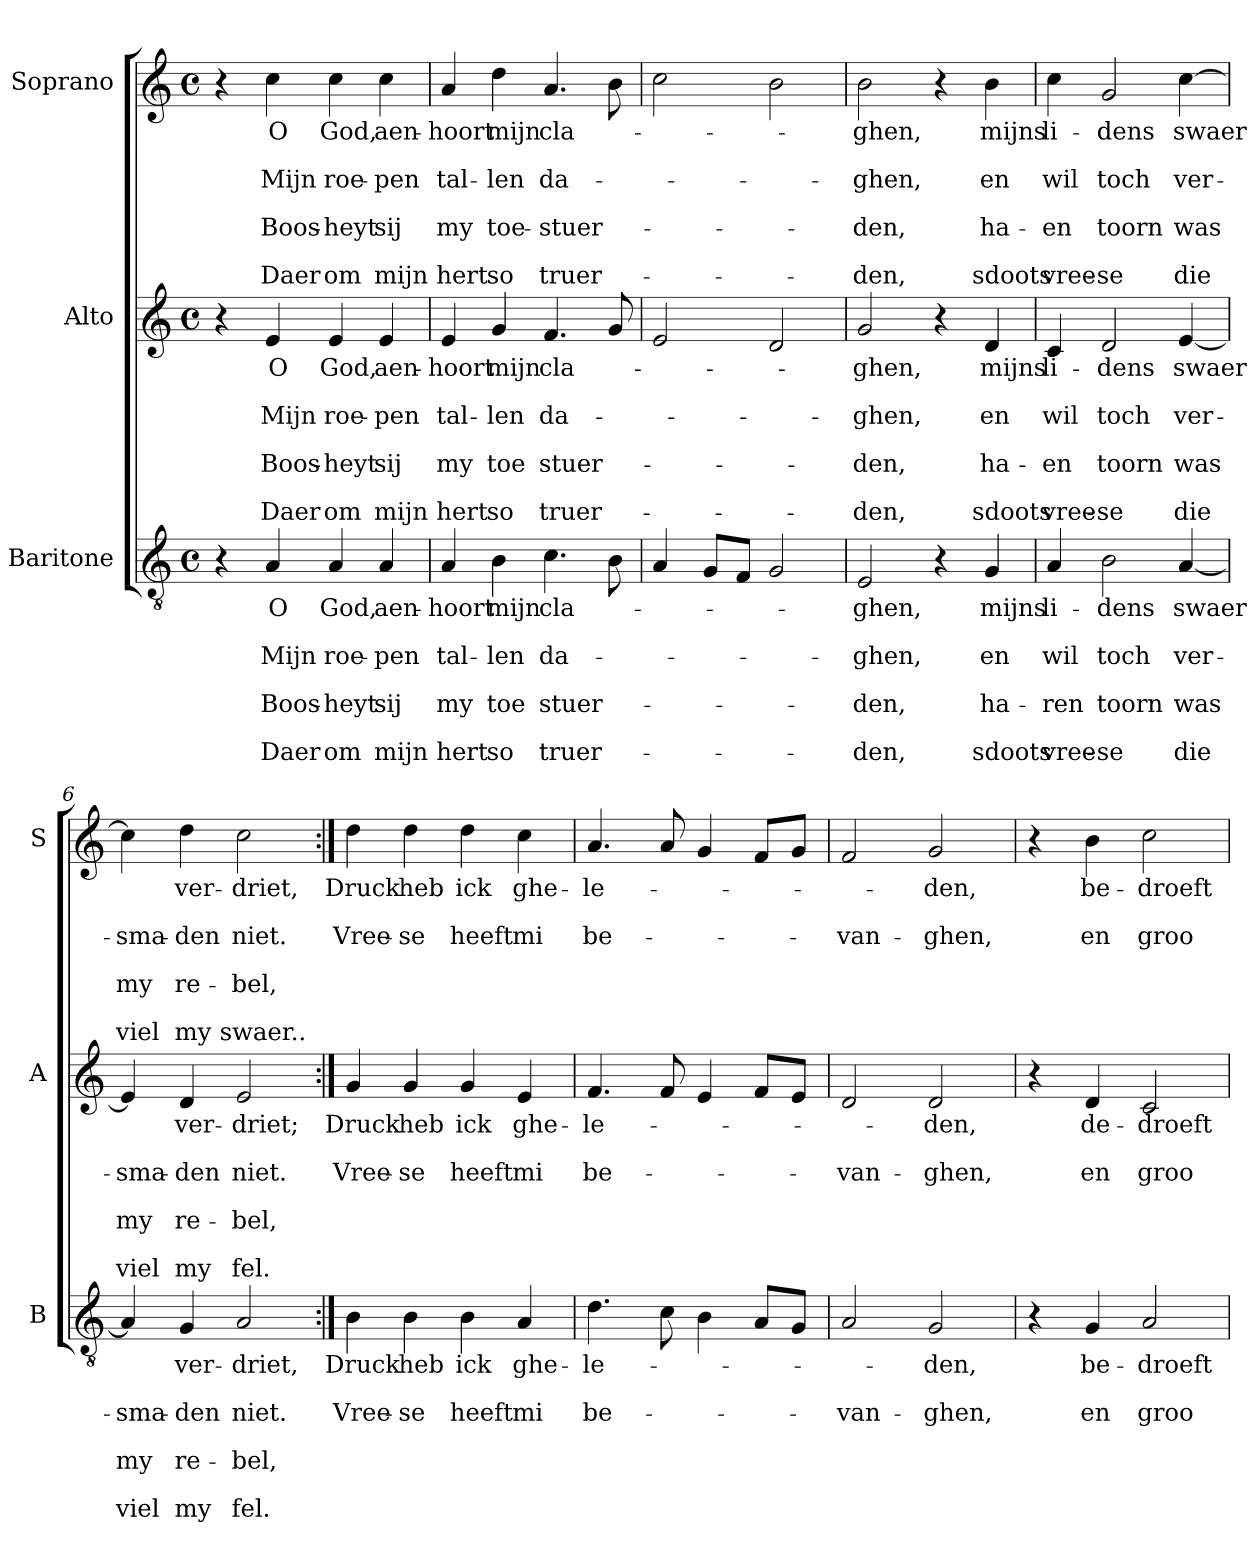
**kern	**text	**text	**text	**text	**text	**text	**text	**kern	**text	**text	**text	**text	**text	**text	**text	**kern	**text	**text	**text	**text	**text	**text	**text
*part3	*part3	*part3	*part3	*part3	*part3	*part3	*part3	*part2	*part2	*part2	*part2	*part2	*part2	*part2	*part2	*part1	*part1	*part1	*part1	*part1	*part1	*part1	*part1
*staff3	*staff3	*staff3	*staff3	*staff3	*staff3	*staff3	*staff3	*staff2	*staff2	*staff2	*staff2	*staff2	*staff2	*staff2	*staff2	*staff1	*staff1	*staff1	*staff1	*staff1	*staff1	*staff1	*staff1
*I"Baritone	*	*	*	*	*	*	*	*I"Alto	*	*	*	*	*	*	*	*I"Soprano	*	*	*	*	*	*	*
*I'B	*	*	*	*	*	*	*	*I'A	*	*	*	*	*	*	*	*I'S	*	*	*	*	*	*	*
*clefGv2	*	*	*	*	*	*	*	*clefG2	*	*	*	*	*	*	*	*clefG2	*	*	*	*	*	*	*
*k[]	*	*	*	*	*	*	*	*k[]	*	*	*	*	*	*	*	*k[]	*	*	*	*	*	*	*
*C:	*	*	*	*	*	*	*	*C:	*	*	*	*	*	*	*	*C:	*	*	*	*	*	*	*
*M4/4	*	*	*	*	*	*	*	*M4/4	*	*	*	*	*	*	*	*M4/4	*	*	*	*	*	*	*
*met(c)	*	*	*	*	*	*	*	*met(c)	*	*	*	*	*	*	*	*met(c)	*	*	*	*	*	*	*
=1	=1	=1	=1	=1	=1	=1	=1	=1	=1	=1	=1	=1	=1	=1	=1	=1	=1	=1	=1	=1	=1	=1	=1
!	!LO:LY:b	!	!	!	!LO:LY:b	!	!	!	!LO:LY:b	!	!	!	!LO:LY:b	!	!	!	!LO:LY:b	!	!	!	!LO:LY:b	!	!
4r	1)	.	.	.	2)	.	.	4r	1)	.	.	.	2)	.	.	4r	1)	.	.	.	2)	.	.
!	!LO:LY:b	!	!LO:LY:b	!	!LO:LY:b	!	!LO:LY:b	!	!LO:LY:b	!	!LO:LY:b	!	!LO:LY:b	!	!LO:LY:b	!	!LO:LY:b	!	!LO:LY:b	!	!LO:LY:b	!	!LO:LY:b
4A/	O	.	Mijn	.	Boos-	.	Daer	4e/	O	.	Mijn	.	Boos-	.	Daer	4cc\	O	.	Mijn	.	Boos-	.	Daer
!	!LO:LY:b	!	!LO:LY:b	!	!LO:LY:b	!	!LO:LY:b	!	!LO:LY:b	!	!LO:LY:b	!	!LO:LY:b	!	!LO:LY:b	!	!LO:LY:b	!	!LO:LY:b	!	!LO:LY:b	!	!LO:LY:b
4A/	God,	.	roe-	.	-heyt	.	om	4e/	God,	.	roe-	.	-heyt	.	om	4cc\	God,	.	roe-	.	-heyt	.	om
!	!LO:LY:b	!	!LO:LY:b	!	!LO:LY:b	!	!LO:LY:b	!	!LO:LY:b	!	!LO:LY:b	!	!LO:LY:b	!	!LO:LY:b	!	!LO:LY:b	!	!LO:LY:b	!	!LO:LY:b	!	!LO:LY:b
4A/	aen-	.	-pen	.	sij	.	mijn	4e/	aen-	.	-pen	.	sij	.	mijn	4cc\	aen-	.	-pen	.	sij	.	mijn
=2	=2	=2	=2	=2	=2	=2	=2	=2	=2	=2	=2	=2	=2	=2	=2	=2	=2	=2	=2	=2	=2	=2	=2
!	!LO:LY:b	!	!LO:LY:b	!	!LO:LY:b	!	!LO:LY:b	!	!LO:LY:b	!	!LO:LY:b	!	!LO:LY:b	!	!LO:LY:b	!	!LO:LY:b	!	!LO:LY:b	!	!LO:LY:b	!	!LO:LY:b
4A/	-hoort	.	tal-	.	my	.	hert	4e/	-hoort	.	tal-	.	my	.	hert	4a/	-hoort	.	tal-	.	my	.	hert
!	!LO:LY:b	!	!LO:LY:b	!	!LO:LY:b	!	!LO:LY:b	!	!LO:LY:b	!	!LO:LY:b	!	!LO:LY:b	!	!LO:LY:b	!	!LO:LY:b	!	!LO:LY:b	!	!LO:LY:b	!	!LO:LY:b
4B\	mijn	.	-len	.	toe	.	so	4g/	mijn	.	-len	.	toe	.	so	4dd\	mijn	.	-len	.	toe-	.	so
!	!LO:LY:b	!	!LO:LY:b	!	!LO:LY:b	!	!LO:LY:b	!	!LO:LY:b	!	!LO:LY:b	!	!LO:LY:b	!	!LO:LY:b	!	!LO:LY:b	!	!LO:LY:b	!	!LO:LY:b	!	!LO:LY:b
4.c\	cla-	.	da-	.	stuer-	.	truer-	4.f/	cla-	.	da-	.	stuer-	.	truer-	4.a/	cla-	.	da-	.	-stuer-	.	truer-
8B\	.	.	.	.	.	.	.	8g/	.	.	.	.	.	.	.	8b\	.	.	.	.	.	.	.
=3	=3	=3	=3	=3	=3	=3	=3	=3	=3	=3	=3	=3	=3	=3	=3	=3	=3	=3	=3	=3	=3	=3	=3
4A/	.	.	.	.	.	.	.	2e/	.	.	.	.	.	.	.	2cc\	.	.	.	.	.	.	.
8G/L	.	.	.	.	.	.	.	.	.	.	.	.	.	.	.	.	.	.	.	.	.	.	.
8F/J	.	.	.	.	.	.	.	.	.	.	.	.	.	.	.	.	.	.	.	.	.	.	.
2G/	.	.	.	.	.	.	.	2d/	.	.	.	.	.	.	.	2b\	.	.	.	.	.	.	.
=4	=4	=4	=4	=4	=4	=4	=4	=4	=4	=4	=4	=4	=4	=4	=4	=4	=4	=4	=4	=4	=4	=4	=4
!	!LO:LY:b	!	!LO:LY:b	!	!LO:LY:b	!	!LO:LY:b	!	!LO:LY:b	!	!LO:LY:b	!	!LO:LY:b	!	!LO:LY:b	!	!LO:LY:b	!	!LO:LY:b	!	!LO:LY:b	!	!LO:LY:b
2E/	-ghen,	.	-ghen,	.	-den,	.	-den,	2g/	-ghen,	.	-ghen,	.	-den,	.	-den,	2b\	-ghen,	.	-ghen,	.	-den,	.	-den,
4r	.	.	.	.	.	.	.	4r	.	.	.	.	.	.	.	4r	.	.	.	.	.	.	.
!	!LO:LY:b	!	!LO:LY:b	!	!LO:LY:b	!	!LO:LY:b	!	!LO:LY:b	!	!LO:LY:b	!	!LO:LY:b	!	!LO:LY:b	!	!LO:LY:b	!	!LO:LY:b	!	!LO:LY:b	!	!LO:LY:b
4G/	mijns	.	en	.	ha-	.	sdoots	4d/	mijns	.	en	.	ha-	.	sdoots	4b\	mijns	.	en	.	ha-	.	sdoots
!!LO:LB:g=z
=5	=5	=5	=5	=5	=5	=5	=5	=5	=5	=5	=5	=5	=5	=5	=5	=5	=5	=5	=5	=5	=5	=5	=5
!	!LO:LY:b	!	!LO:LY:b	!	!LO:LY:b	!	!LO:LY:b	!	!LO:LY:b	!	!LO:LY:b	!	!LO:LY:b	!	!LO:LY:b	!	!LO:LY:b	!	!LO:LY:b	!	!LO:LY:b	!	!LO:LY:b
4A/	li-	.	wil	.	-ren	.	vree-	4c/	li-	.	wil	.	-en	.	vree-	4cc\	li-	.	wil	.	-en	.	vree-
!	!LO:LY:b	!	!LO:LY:b	!	!LO:LY:b	!	!LO:LY:b	!	!LO:LY:b	!	!LO:LY:b	!	!LO:LY:b	!	!LO:LY:b	!	!LO:LY:b	!	!LO:LY:b	!	!LO:LY:b	!	!LO:LY:b
2B\	-dens	.	toch	.	toorn	.	-se	2d/	-dens	.	toch	.	toorn	.	-se	2g/	-dens	.	toch	.	toorn	.	-se
!	!LO:LY:b	!	!LO:LY:b	!	!LO:LY:b	!	!LO:LY:b	!	!LO:LY:b	!	!LO:LY:b	!	!LO:LY:b	!	!LO:LY:b	!	!LO:LY:b	!	!LO:LY:b	!	!LO:LY:b	!	!LO:LY:b
[4A/	swaer	.	ver-	.	was	.	die	[4e/	swaer	.	ver-	.	was	.	die	[4cc\	swaer	.	ver-	.	was	.	die
=6	=6	=6	=6	=6	=6	=6	=6	=6	=6	=6	=6	=6	=6	=6	=6	=6	=6	=6	=6	=6	=6	=6	=6
!	!	!	!LO:LY:b	!	!LO:LY:b	!	!LO:LY:b	!	!	!	!LO:LY:b	!	!LO:LY:b	!	!LO:LY:b	!	!	!	!LO:LY:b	!	!LO:LY:b	!	!LO:LY:b
4A/]	.	.	-sma-	.	my	.	viel	4e/]	.	.	-sma-	.	my	.	viel	4cc\]	.	.	-sma-	.	my	.	viel
!	!LO:LY:b	!	!LO:LY:b	!	!LO:LY:b	!	!LO:LY:b	!	!LO:LY:b	!	!LO:LY:b	!	!LO:LY:b	!	!LO:LY:b	!	!LO:LY:b	!	!LO:LY:b	!	!LO:LY:b	!	!LO:LY:b
4G/	ver-	.	-den	.	re-	.	my	4d/	ver-	.	-den	.	re-	.	my	4dd\	ver-	.	-den	.	re-	.	my
!	!LO:LY:b	!	!LO:LY:b	!	!LO:LY:b	!	!LO:LY:b	!	!LO:LY:b	!	!LO:LY:b	!	!LO:LY:b	!	!LO:LY:b	!	!LO:LY:b	!	!LO:LY:b	!	!LO:LY:b	!	!LO:LY:b
2A/	-driet,	.	niet.	.	-bel,	.	fel.	2e/	-driet;	.	niet.	.	-bel,	.	fel.	2cc\	-driet,	.	niet.	.	-bel,	.	swaer..
=7:|!	=7:|!	=7:|!	=7:|!	=7:|!	=7:|!	=7:|!	=7:|!	=7:|!	=7:|!	=7:|!	=7:|!	=7:|!	=7:|!	=7:|!	=7:|!	=7:|!	=7:|!	=7:|!	=7:|!	=7:|!	=7:|!	=7:|!	=7:|!
!	!LO:LY:b	!	!LO:LY:b	!	!	!	!	!	!LO:LY:b	!	!LO:LY:b	!	!	!	!	!	!LO:LY:b	!	!LO:LY:b	!	!	!	!
4B\	Druck	.	Vree-	.	.	.	.	4g/	Druck	.	Vree-	.	.	.	.	4dd\	Druck	.	Vree-	.	.	.	.
!	!LO:LY:b	!	!LO:LY:b	!	!	!	!	!	!LO:LY:b	!	!LO:LY:b	!	!	!	!	!	!LO:LY:b	!	!LO:LY:b	!	!	!	!
4B\	heb	.	-se	.	.	.	.	4g/	heb	.	-se	.	.	.	.	4dd\	heb	.	-se	.	.	.	.
!	!LO:LY:b	!	!LO:LY:b	!	!	!	!	!	!LO:LY:b	!	!LO:LY:b	!	!	!	!	!	!LO:LY:b	!	!LO:LY:b	!	!	!	!
4B\	ick	.	heeft	.	.	.	.	4g/	ick	.	heeft	.	.	.	.	4dd\	ick	.	heeft	.	.	.	.
!	!LO:LY:b	!	!LO:LY:b	!	!	!	!	!	!LO:LY:b	!	!LO:LY:b	!	!	!	!	!	!LO:LY:b	!	!LO:LY:b	!	!	!	!
4A/	ghe-	.	mi	.	.	.	.	4e/	ghe-	.	mi	.	.	.	.	4cc\	ghe-	.	mi	.	.	.	.
=8	=8	=8	=8	=8	=8	=8	=8	=8	=8	=8	=8	=8	=8	=8	=8	=8	=8	=8	=8	=8	=8	=8	=8
!	!LO:LY:b	!	!LO:LY:b	!	!	!	!	!	!LO:LY:b	!	!LO:LY:b	!	!	!	!	!	!LO:LY:b	!	!LO:LY:b	!	!	!	!
4.d\	-le-	.	be-	.	.	.	.	4.f/	-le-	.	be-	.	.	.	.	4.a/	-le-	.	be-	.	.	.	.
8c\	.	.	.	.	.	.	.	8f/	.	.	.	.	.	.	.	8a/	.	.	.	.	.	.	.
4B\	.	.	.	.	.	.	.	4e/	.	.	.	.	.	.	.	4g/	.	.	.	.	.	.	.
8A/L	.	.	.	.	.	.	.	8f/L	.	.	.	.	.	.	.	8f/L	.	.	.	.	.	.	.
8G/J	.	.	.	.	.	.	.	8e/J	.	.	.	.	.	.	.	8g/J	.	.	.	.	.	.	.
=9	=9	=9	=9	=9	=9	=9	=9	=9	=9	=9	=9	=9	=9	=9	=9	=9	=9	=9	=9	=9	=9	=9	=9
!	!	!	!LO:LY:b	!	!	!	!	!	!	!	!LO:LY:b	!	!	!	!	!	!	!	!LO:LY:b	!	!	!	!
2A/	.	.	-van-	.	.	.	.	2d/	.	.	-van-	.	.	.	.	2f/	.	.	-van-	.	.	.	.
!	!LO:LY:b	!	!LO:LY:b	!	!	!	!	!	!LO:LY:b	!	!LO:LY:b	!	!	!	!	!	!LO:LY:b	!	!LO:LY:b	!	!	!	!
2G/	-den,	.	-ghen,	.	.	.	.	2d/	-den,	.	-ghen,	.	.	.	.	2g/	-den,	.	-ghen,	.	.	.	.
!!LO:PB:g=z
=10	=10	=10	=10	=10	=10	=10	=10	=10	=10	=10	=10	=10	=10	=10	=10	=10	=10	=10	=10	=10	=10	=10	=10
4r	.	.	.	.	.	.	.	4r	.	.	.	.	.	.	.	4r	.	.	.	.	.	.	.
!	!LO:LY:b	!	!LO:LY:b	!	!	!	!	!	!LO:LY:b	!	!LO:LY:b	!	!	!	!	!	!LO:LY:b	!	!LO:LY:b	!	!	!	!
4G/	be-	.	en	.	.	.	.	4d/	de-	.	en	.	.	.	.	4b\	be-	.	en	.	.	.	.
!	!LO:LY:b	!	!LO:LY:b	!	!	!	!	!	!LO:LY:b	!	!LO:LY:b	!	!	!	!	!	!LO:LY:b	!	!LO:LY:b	!	!	!	!
2A/	-droeft	.	groo-	.	.	.	.	2c/	-droeft	.	groo-	.	.	.	.	2cc\	-droeft	.	groo-	.	.	.	.
=	=	=	=	=	=	=	=	=	=	=	=	=	=	=	=	=	=	=	=	=	=	=	=
*-	*-	*-	*-	*-	*-	*-	*-	*-	*-	*-	*-	*-	*-	*-	*-	*-	*-	*-	*-	*-	*-	*-	*-
